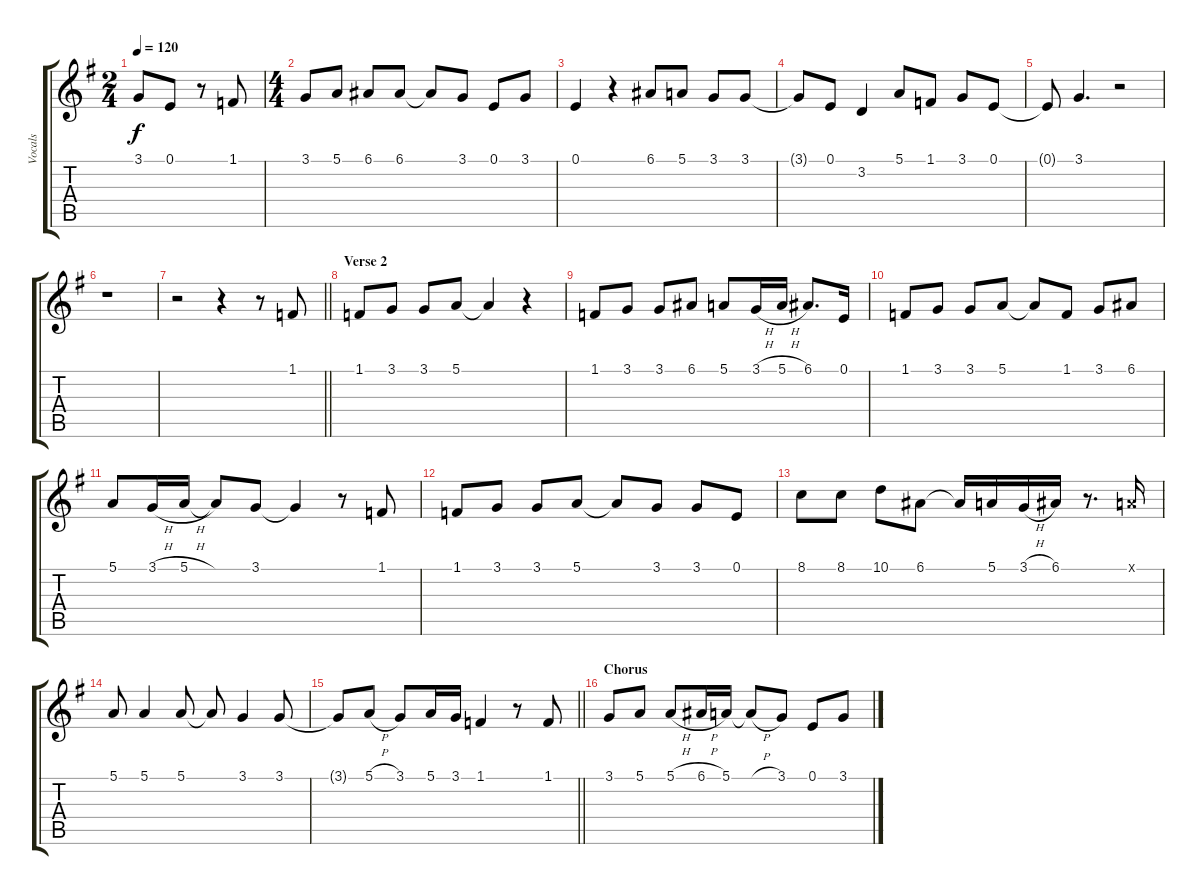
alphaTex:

\track ("Vocals" "Vocals") {instrument baritonesax}
\staff {score tabs}
\tuning (E4 B3 G3 D3 A2 E2) {hide}
\ts (2 4)
\tempo 120
\clef g2
\ks g
3.1{t}.8{dy f} 0.1.8 r.8 1.1.8 |
\ts (4 4)
3.1.8 5.1.8 6.1.8 6.1.8 6.1{t}.8 3.1.8 0.1.8 3.1.8 |
0.1.4 r.4 6.1.8 5.1.8 3.1.8 3.1.8 |
3.1{t}.8 0.1.8 3.2.4 5.1.8 1.1.8 3.1.8 0.1.8 |
0.1{t}.8 3.1.4{d} r.2 |
r.1 |
\barLineRight lightlight
r.2 r.4 r.8 1.1.8 |
\section ("" "Verse 2")
1.1.8 3.1.8 3.1.8 5.1.8 5.1{t}.4 r.4 |
1.1.8 3.1.8 3.1.8 6.1.8 5.1.8 3.1{h}.16 5.1{h}.16 6.1.8{d} 0.1.16 |
1.1.8 3.1.8 3.1.8 5.1.8 5.1{t}.8 1.1.8 3.1.8 6.1.8 |
5.1.8 3.1{h}.16 5.1{h}.16 5.1{t}.8 3.1.8 3.1{t}.4 r.8 1.1.8 |
1.1.8 3.1.8 3.1.8 5.1.8 5.1{t}.8 3.1.8 3.1.8 0.1.8 |
8.1.8 8.1.8 10.1.8 6.1.8 6.1{t}.16 5.1.16 3.1{h}.16 6.1.16 r.8{d} 5.1{x}.16 |
5.1.8 5.1.4 5.1.8 5.1{t}.8 3.1.4 3.1.8 |
\barLineRight lightlight
3.1{t}.8 5.1{h}.8 3.1.8 5.1.16 3.1.16 1.1.4 r.8 1.1.8 |
\section ("" "Chorus")
3.1.8 5.1.8 5.1{h}.8 6.1{h}.16 5.1.16 5.1{h t}.8 3.1.8 0.1.8 3.1.8
